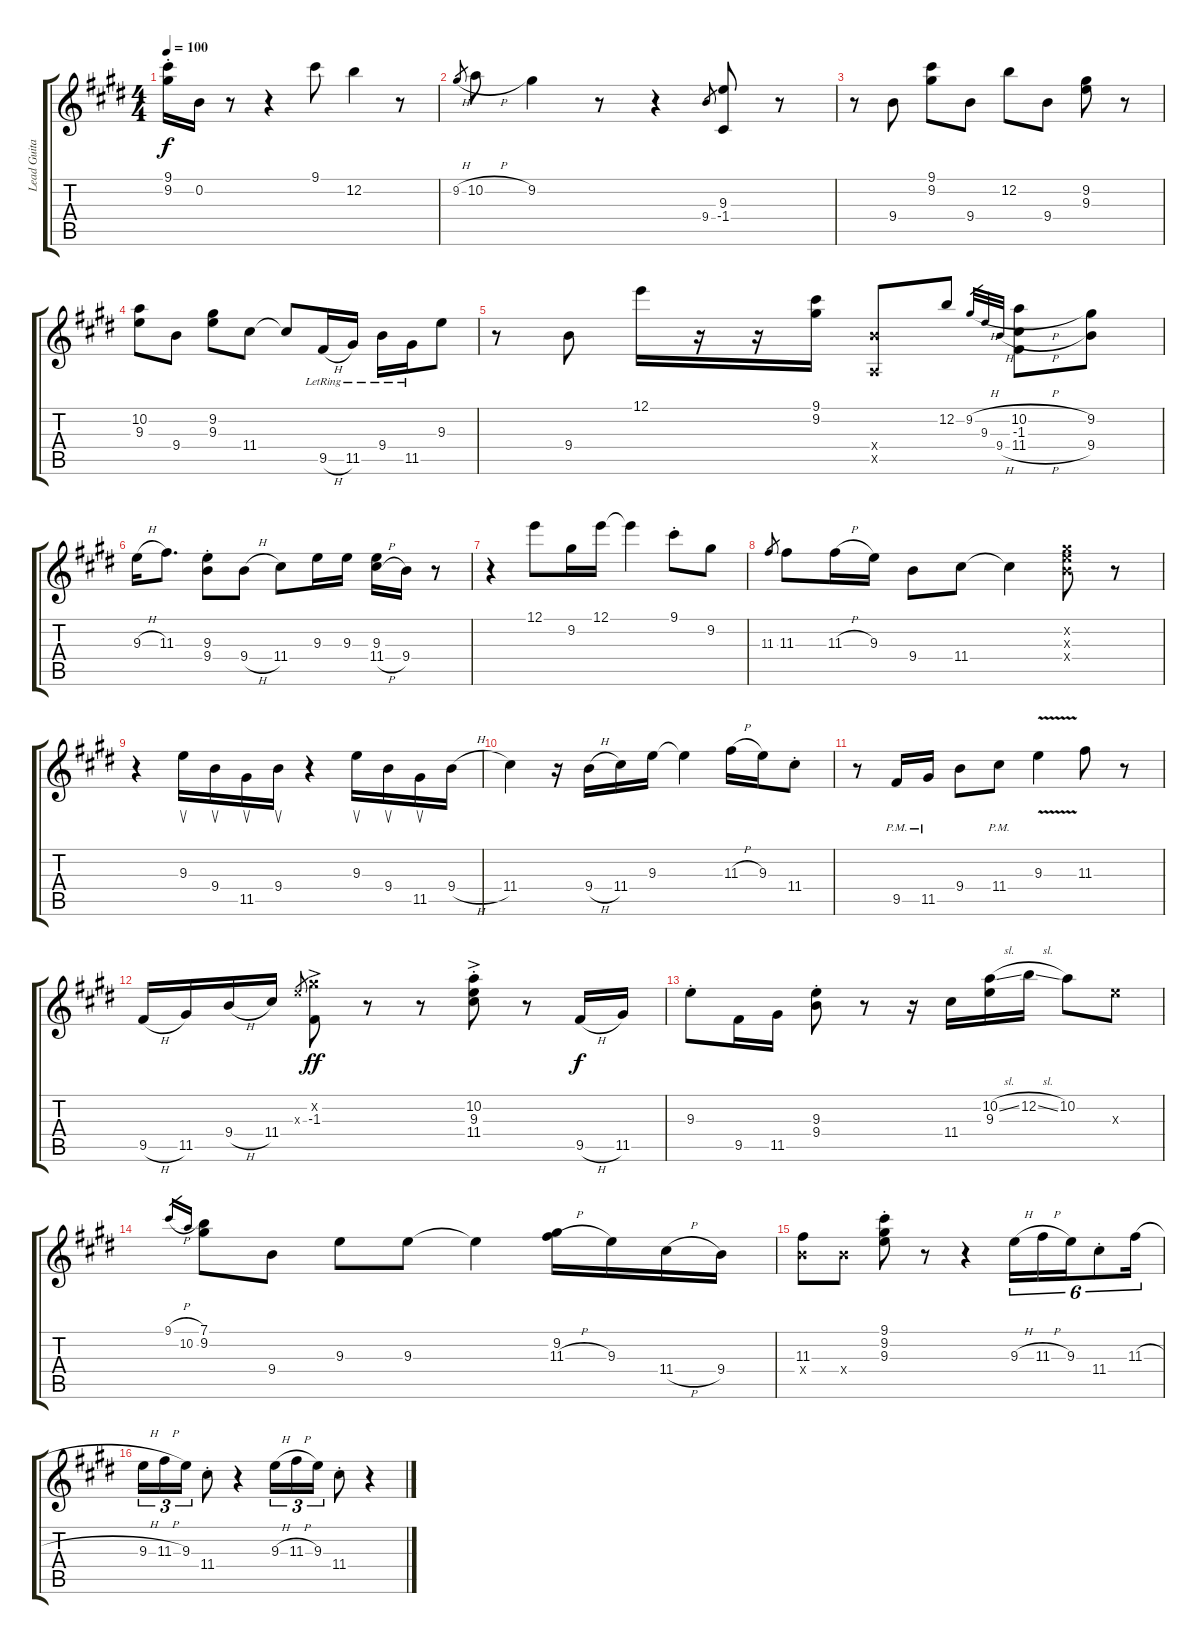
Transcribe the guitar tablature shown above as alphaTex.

\track ("Lead Guitar (Ronnie)" "Lead Guita") {instrument electricguitarclean}
\staff {score tabs}
\tuning (E4 B3 G3 D3 A2 E2) {hide}
\ts (4 4)
\tempo 100
\clef g2
\ks c#minor
(9.1{st} 9.2{st}).16{dy f} 0.2.16 r.8 r.4 9.1.8 12.2.4 r.8 |
\ks e
9.2{h}.8{gr} 10.2{h}.8 9.2.4 r.8 r.4 9.4.8{gr} (9.3 -1.4).8 r.8 |
\ks c#minor
r.8 9.4.8 (9.1 9.2).8 9.4.8 12.2.8 9.4.8 (9.2 9.3).8 r.8 |
(10.2 9.3).8 9.4.8 (9.2 9.3).8 11.4.8 11.4{t}.8 9.5{h lr}.16 11.5{lr}.16 9.4{lr}.16 11.5{lr}.16 9.3.8 |
\ks e
r.8 9.4.8 12.1.16 r.16 r.16 (9.1 9.2).16 (9.4{x} 0.5{x}).8 12.2.8 9.2{h}.32{gr} 9.3.32{gr} 9.4{h}.32{gr} (10.2{h} -1.3 11.4{h}).8 (9.2 9.4).8 |
\ks c#minor
9.3{h}.16 11.3.8{d} (9.3{st} 9.4{st}).8 9.4{h}.8 11.4.8 9.3.16 9.3.16 (9.3 11.4{h}).16 9.4.16 r.8 |
r.4 12.1.8 9.2.16 12.1.16 12.1{t}.4 9.1{st}.8 9.2.8 |
\ks e
11.3.8{gr} 11.3.8 11.3{h}.16 9.3.16 9.4.8 11.4.8 11.4{t}.4 (9.2{x} 9.3{x} 9.4{x}).8 r.8 |
\ks c#minor
r.4 9.3.16{su} 9.4.16{su} 11.5.16{su} 9.4.16{su} r.4 9.3.16{su} 9.4.16{su} 11.5.16{su} 9.4{h}.16 |
11.4.4 r.16 9.4{h}.16 11.4.16 9.3.16 9.3{t}.4 11.3{h}.16 9.3.16 11.4{st}.8 |
\ks e
r.8 9.5{pm}.16 11.5{pm}.16 9.4.8 11.4{pm}.8 9.3{v}.4 11.3.8 r.8 |
\ks c#minor
9.5{h}.16 11.5.16 9.4{h}.16 11.4.16 9.3{x}.8{gr} (9.2{ac x} -1.3).8{dy ff} r.8 r.8 (10.2{ac st} 9.3{ac st} 11.4{ac st}).8 r.8 9.5{h}.16{dy f} 11.5.16 |
9.3{st}.8 9.5.16 11.5.16 (9.3{st} 9.4{st}).8 r.8 r.16 11.4.16 (10.2{sl} 9.3).16 12.2{sl}.16 10.2.8 9.3{x}.8 |
\ks e
9.1{h}.16{gr} 10.2.16{gr} (7.1 9.2).8 9.4.8 9.3.8 9.3.8 9.3{t}.4 (9.2 11.3{h}).16 9.3.16 11.4{h}.16 9.4.16 |
\ks c#minor
(11.3 9.4{x}).8 9.4{x}.8 (9.1{st} 9.2{st} 9.3{st}).8 r.8 r.4 9.3{h}.16{tu (6 4)} 11.3{h}.16{tu (6 4)} 9.3.16{tu (6 4)} 11.4{st}.8{tu (6 4)} 11.3{h}.16{tu (6 4)} |
9.3{h}.16{tu (3 2)} 11.3{h}.16{tu (3 2)} 9.3.16{tu (3 2)} 11.4{st}.8 r.4 9.3{h}.16{tu (3 2)} 11.3{h}.16{tu (3 2)} 9.3.16{tu (3 2)} 11.4{st}.8 r.4
